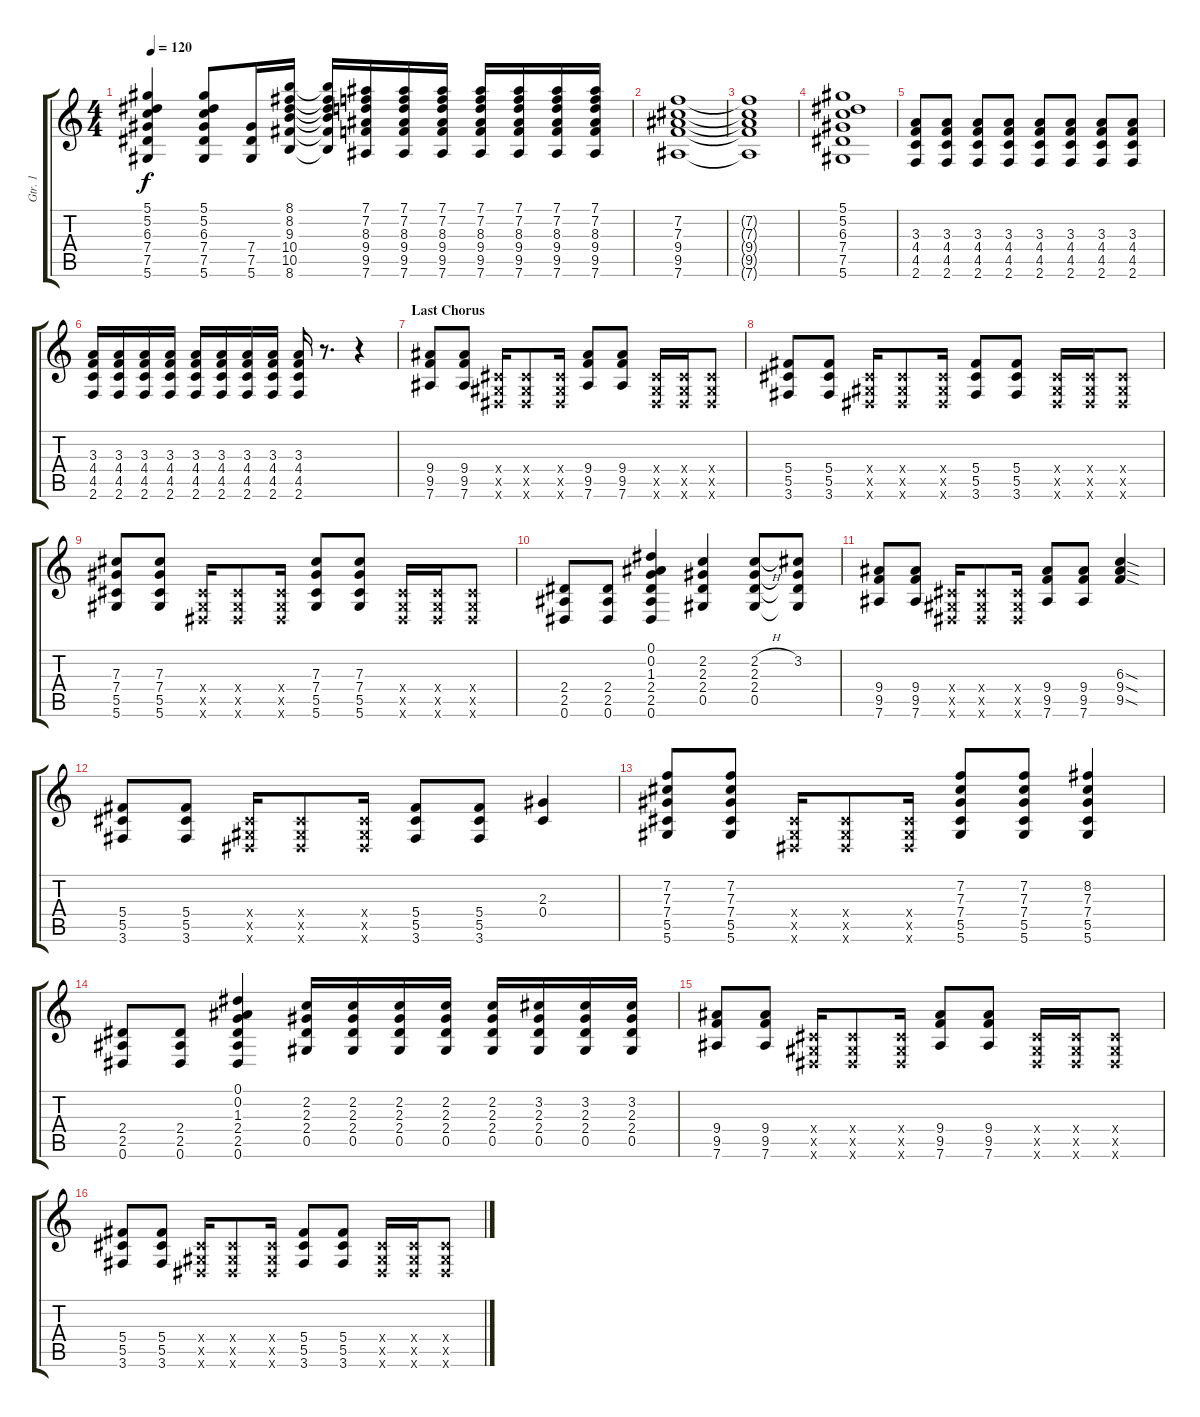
\track ("Gtr. 1" "Gtr. 1") {instrument distortionguitar}
\staff {score tabs}
\tuning (Eb4 Bb3 Gb3 Db3 Ab2 Eb2) {hide}
\ts (4 4)
\tempo 120
\clef g2
\ks c
(5.1 5.2 6.3 7.4 7.5 5.6).4{dy f} (5.1 5.2 6.3 7.4 7.5 5.6).8 (7.4 7.5 5.6).16 (8.1 8.2 9.3 10.4 10.5 8.6).16 (8.1{t} 8.2{t} 9.3{t} 10.4{t} 10.5{t} 8.6{t}).16 (7.1 7.2 8.3 9.4 9.5 7.6).16 (7.1 7.2 8.3 9.4 9.5 7.6).16 (7.1 7.2 8.3 9.4 9.5 7.6).16 (7.1 7.2 8.3 9.4 9.5 7.6).16 (7.1 7.2 8.3 9.4 9.5 7.6).16 (7.1 7.2 8.3 9.4 9.5 7.6).16 (7.1 7.2 8.3 9.4 9.5 7.6).16 |
(7.2 7.3 9.4 9.5 7.6).1 |
(7.2{t} 7.3{t} 9.4{t} 9.5{t} 7.6{t}).1 |
(5.1 5.2 6.3 7.4 7.5 5.6).1 |
(3.3 4.4 4.5 2.6).8 (3.3 4.4 4.5 2.6).8 (3.3 4.4 4.5 2.6).8 (3.3 4.4 4.5 2.6).8 (3.3 4.4 4.5 2.6).8 (3.3 4.4 4.5 2.6).8 (3.3 4.4 4.5 2.6).8 (3.3 4.4 4.5 2.6).8 |
(3.3 4.4 4.5 2.6).16 (3.3 4.4 4.5 2.6).16 (3.3 4.4 4.5 2.6).16 (3.3 4.4 4.5 2.6).16 (3.3 4.4 4.5 2.6).16 (3.3 4.4 4.5 2.6).16 (3.3 4.4 4.5 2.6).16 (3.3 4.4 4.5 2.6).16 (3.3 4.4 4.5 2.6).16 r.8{d} r.4 |
\section ("" "Last Chorus")
(9.4 9.5 7.6).8 (9.4 9.5 7.6).8 (0.4{x} 0.5{x} 0.6{x}).16 (0.4{x} 0.5{x} 0.6{x}).8 (0.4{x} 0.5{x} 0.6{x}).16 (9.4 9.5 7.6).8 (9.4 9.5 7.6).8 (0.4{x} 0.5{x} 0.6{x}).16 (0.4{x} 0.5{x} 0.6{x}).16 (0.4{x} 0.5{x} 0.6{x}).8 |
(5.4 5.5 3.6).8 (5.4 5.5 3.6).8 (0.4{x} 0.5{x} 0.6{x}).16 (0.4{x} 0.5{x} 0.6{x}).8 (0.4{x} 0.5{x} 0.6{x}).16 (5.4 5.5 3.6).8 (5.4 5.5 3.6).8 (0.4{x} 0.5{x} 0.6{x}).16 (0.4{x} 0.5{x} 0.6{x}).16 (0.4{x} 0.5{x} 0.6{x}).8 |
(7.3 7.4 5.5 5.6).8 (7.3 7.4 5.5 5.6).8 (0.4{x} 0.5{x} 0.6{x}).16 (0.4{x} 0.5{x} 0.6{x}).8 (0.4{x} 0.5{x} 0.6{x}).16 (7.3 7.4 5.5 5.6).8 (7.3 7.4 5.5 5.6).8 (0.4{x} 0.5{x} 0.6{x}).16 (0.4{x} 0.5{x} 0.6{x}).16 (0.4{x} 0.5{x} 0.6{x}).8 |
(2.4 2.5 0.6).8 (2.4 2.5 0.6).8 (0.1 0.2 1.3 2.4 2.5 0.6).4 (2.2 2.3 2.4 0.5).4 (2.2{h} 2.3 2.4 0.5).8 (3.2 2.3{t} 2.4{t} 0.5{t}).8 |
(9.4 9.5 7.6).8 (9.4 9.5 7.6).8 (0.4{x} 0.5{x} 0.6{x}).16 (0.4{x} 0.5{x} 0.6{x}).8 (0.4{x} 0.5{x} 0.6{x}).16 (9.4 9.5 7.6).8 (9.4 9.5 7.6).8 (6.3{sod} 9.4{sod} 9.5{sod}).4 |
(5.4 5.5 3.6).8 (5.4 5.5 3.6).8 (0.4{x} 0.5{x} 0.6{x}).16 (0.4{x} 0.5{x} 0.6{x}).8 (0.4{x} 0.5{x} 0.6{x}).16 (5.4 5.5 3.6).8 (5.4 5.5 3.6).8 (2.3 0.4).4 |
(7.2 7.3 7.4 5.5 5.6).8 (7.2 7.3 7.4 5.5 5.6).8 (0.4{x} 0.5{x} 0.6{x}).16 (0.4{x} 0.5{x} 0.6{x}).8 (0.4{x} 0.5{x} 0.6{x}).16 (7.2 7.3 7.4 5.5 5.6).8 (7.2 7.3 7.4 5.5 5.6).8 (8.2 7.3 7.4 5.5 5.6).4 |
(2.4 2.5 0.6).8 (2.4 2.5 0.6).8 (0.1 0.2 1.3 2.4 2.5 0.6).4 (2.2 2.3 2.4 0.5).16 (2.2 2.3 2.4 0.5).16 (2.2 2.3 2.4 0.5).16 (2.2 2.3 2.4 0.5).16 (2.2 2.3 2.4 0.5).16 (3.2 2.3 2.4 0.5).16 (3.2 2.3 2.4 0.5).16 (3.2 2.3 2.4 0.5).16 |
(9.4 9.5 7.6).8 (9.4 9.5 7.6).8 (0.4{x} 0.5{x} 0.6{x}).16 (0.4{x} 0.5{x} 0.6{x}).8 (0.4{x} 0.5{x} 0.6{x}).16 (9.4 9.5 7.6).8 (9.4 9.5 7.6).8 (0.4{x} 0.5{x} 0.6{x}).16 (0.4{x} 0.5{x} 0.6{x}).16 (0.4{x} 0.5{x} 0.6{x}).8 |
(5.4 5.5 3.6).8 (5.4 5.5 3.6).8 (0.4{x} 0.5{x} 0.6{x}).16 (0.4{x} 0.5{x} 0.6{x}).8 (0.4{x} 0.5{x} 0.6{x}).16 (5.4 5.5 3.6).8 (5.4 5.5 3.6).8 (0.4{x} 0.5{x} 0.6{x}).16 (0.4{x} 0.5{x} 0.6{x}).16 (0.4{x} 0.5{x} 0.6{x}).8
